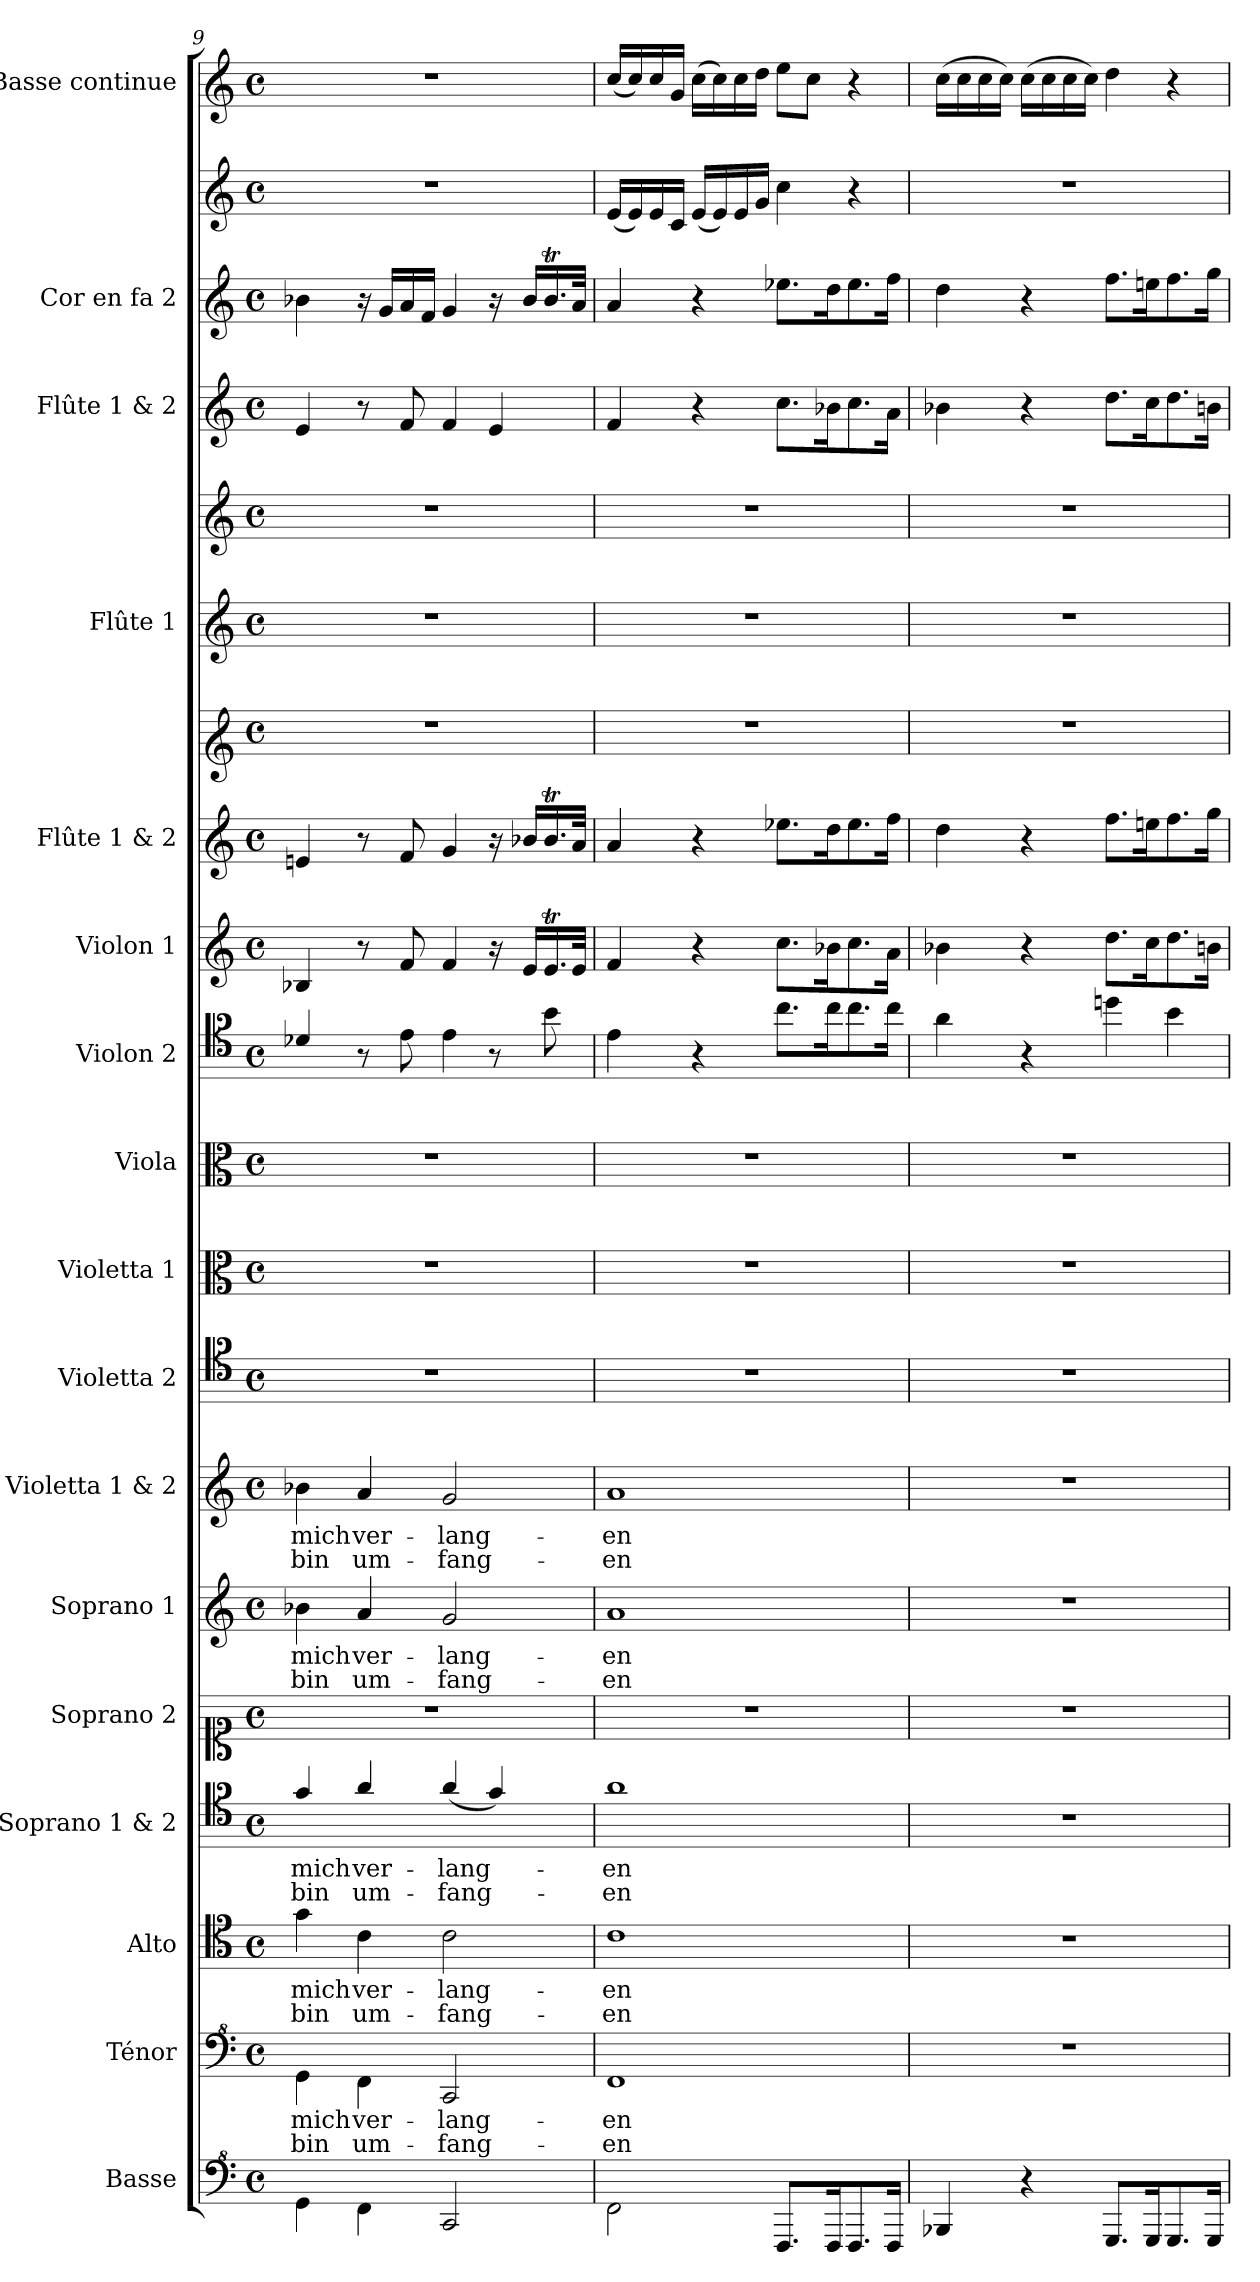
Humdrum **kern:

**kern	**kern	**text	**text	**kern	**text	**text	**kern	**text	**text	**kern	**kern	**text	**text	**kern	**text	**text	**kern	**kern	**kern	**kern	**kern	**kern	**kern	**kern	**kern	**kern	**kern	**kern	**kern
*part17	*part16	*part16	*part16	*part15	*part15	*part15	*part14	*part14	*part14	*part13	*part12	*part12	*part12	*part11	*part11	*part11	*part10	*part9	*part8	*part7	*part6	*part5	*part5	*part4	*part4	*part3	*part2	*part2	*part1
*staff20	*staff19	*staff19	*staff19	*staff18	*staff18	*staff18	*staff17	*staff17	*staff17	*staff16	*staff15	*staff15	*staff15	*staff14	*staff14	*staff14	*staff13	*staff12	*staff11	*staff10	*staff9	*staff8	*staff7	*staff6	*staff5	*staff4	*staff3	*staff2	*staff1
*I"Basse	*I"Ténor	*	*	*I"Alto	*	*	*I"Soprano 1 & 2	*	*	*I"Soprano 2	*I"Soprano 1	*	*	*I"Violetta 1 & 2	*	*	*I"Violetta 2	*I"Violetta 1	*I"Viola	*I"Violon 2	*I"Violon 1	*I"Flûte 1 & 2	*	*I"Flûte 1	*	*I"Flûte 1 & 2	*I"Cor en fa 2	*	*I"Basse continue
*I'Bas	*I'T	*	*	*I'A	*	*	*I'Pno	*	*	*I'S 2	*I'S 1	*	*	*	*	*	*I'Vta 2	*I'Vta 1	*I'Vla	*I'Vln 2	*I'Vln 1	*I'Vln 1	*	*I'Fl 1	*	*	*I'Cor 2	*	*I'BC
*clefF^4	*clefF^4	*	*	*clefC4	*	*	*clefC5	*	*	*clefC1	*clefG2	*	*	*clefG2	*	*	*clefC5	*clefC3	*clefC3	*clefC5	*clefG2	*clefG2	*clefG1	*clefG2	*clefG2	*clefG2	*clefG2	*clefG2	*clefG2
*ITrd7c12	*	*	*	*	*	*	*	*	*	*	*	*	*	*	*	*	*	*	*	*	*	*	*	*	*	*	*	*ITrd4c7	*ITrd4c7
*k[]	*k[]	*	*	*k[]	*	*	*k[]	*	*	*k[]	*k[]	*	*	*k[]	*	*	*k[]	*k[]	*k[]	*k[]	*k[]	*k[]	*k[]	*k[]	*k[]	*k[]	*k[]	*k[b-]	*k[b-]
*C:	*C:	*	*	*C:	*	*	*C:	*	*	*C:	*C:	*	*	*C:	*	*	*C:	*C:	*C:	*C:	*C:	*C:	*C:	*C:	*C:	*C:	*C:	*F:	*F:
*M4/4	*M4/4	*	*	*M4/4	*	*	*M4/4	*	*	*M4/4	*M4/4	*	*	*M4/4	*	*	*M4/4	*M4/4	*M4/4	*M4/4	*M4/4	*M4/4	*M4/4	*M4/4	*M4/4	*M4/4	*M4/4	*M4/4	*M4/4
*met(c)	*met(c)	*	*	*met(c)	*	*	*met(c)	*	*	*met(c)	*met(c)	*	*	*met(c)	*	*	*met(c)	*met(c)	*met(c)	*met(c)	*met(c)	*met(c)	*met(c)	*met(c)	*met(c)	*met(c)	*met(c)	*met(c)	*met(c)
=9	=9	=9	=9	=9	=9	=9	=9	=9	=9	=9	=9	=9	=9	=9	=9	=9	=9	=9	=9	=9	=9	=9	=9	=9	=9	=9	=9	=9	=9
*^	*	*	*	*	*	*	*	*	*	*	*	*	*	*	*	*	*	*	*	*	*	*	*	*	*	*	*	*	*
4GG\	2ryy	4G\	mich	bin	4g\	mich	bin	4e/	mich	bin	1r	4b-\	mich	bin	4b-\	mich	bin	1r	1r	1r	4B-/	4B-/	4eni/	1r	1r	1r	4e/	4b-\	1r	1r
4FF\	.	4F\	ver-	um-	4c\	ver-	um-	4f/	ver-	um-	.	4a/	ver-	um-	4a/	ver-	um-	.	.	.	8r	8r	8r	.	.	.	8r	16r	.	.
.	.	.	.	.	.	.	.	.	.	.	.	.	.	.	.	.	.	.	.	.	.	.	.	.	.	.	.	16g/LL	.	.
.	.	.	.	.	.	.	.	.	.	.	.	.	.	.	.	.	.	.	.	.	8c\	8f/	8f/	.	.	.	8f/	16a/	.	.
.	.	.	.	.	.	.	.	.	.	.	.	.	.	.	.	.	.	.	.	.	.	.	.	.	.	.	.	16f/JJ	.	.
2CC/	4ryy	2C/	-lang-	-fang-	2c\	-lang-	-fang-	(<4f/	-lang-	-fang-	.	2g/	-lang-	-fang-	2g/	-lang-	-fang-	.	.	.	4c\	4f/	4g/	.	.	.	4f/	4g/	.	.
.	4ryy	.	.	.	.	.	.	4e/)	.	.	.	.	.	.	.	.	.	.	.	.	8r	16r	16r	.	.	.	4e/	16r	.	.
.	.	.	.	.	.	.	.	.	.	.	.	.	.	.	.	.	.	.	.	.	.	16e/LL	16b-/LL	.	.	.	.	16b-/LL	.	.
.	.	.	.	.	.	.	.	.	.	.	.	.	.	.	.	.	.	.	.	.	8g\	16.et/	16.b-T/	.	.	.	.	16.b-T/	.	.
.	.	.	.	.	.	.	.	.	.	.	.	.	.	.	.	.	.	.	.	.	.	32e/JJk	32a/JJk	.	.	.	.	32a/JJk	.	.
*v	*v	*	*	*	*	*	*	*	*	*	*	*	*	*	*	*	*	*	*	*	*	*	*	*	*	*	*	*	*	*
!!LO:PB:g=z
=10	=10	=10	=10	=10	=10	=10	=10	=10	=10	=10	=10	=10	=10	=10	=10	=10	=10	=10	=10	=10	=10	=10	=10	=10	=10	=10	=10	=10	=10
2FF\	1F	-en	-en	1c	-en	-en	1f	-en	-en	1r	1a	-en	-en	1a	-en	-en	1r	1r	1r	4c\	4f/	4a/	1r	1r	1r	4f/	4a/	(<16A/LL	(<16f/LL
.	.	.	.	.	.	.	.	.	.	.	.	.	.	.	.	.	.	.	.	.	.	.	.	.	.	.	.	16A/)	16f/)
.	.	.	.	.	.	.	.	.	.	.	.	.	.	.	.	.	.	.	.	.	.	.	.	.	.	.	.	16A/	16f/
.	.	.	.	.	.	.	.	.	.	.	.	.	.	.	.	.	.	.	.	.	.	.	.	.	.	.	.	16F/JJ	16c/JJ
.	.	.	.	.	.	.	.	.	.	.	.	.	.	.	.	.	.	.	.	4r	4r	4r	.	.	.	4r	4r	(<16A/LL	(>16f\LL
.	.	.	.	.	.	.	.	.	.	.	.	.	.	.	.	.	.	.	.	.	.	.	.	.	.	.	.	16A/)	16f\)
.	.	.	.	.	.	.	.	.	.	.	.	.	.	.	.	.	.	.	.	.	.	.	.	.	.	.	.	16A/	16f\
.	.	.	.	.	.	.	.	.	.	.	.	.	.	.	.	.	.	.	.	.	.	.	.	.	.	.	.	16c/JJ	16g\JJ
8.FFF/L	.	.	.	.	.	.	.	.	.	.	.	.	.	.	.	.	.	.	.	8.a\L	8.cc\L	8.ee-X\L	.	.	.	8.cc\L	8.ee-X\L	4f\	8a\L
.	.	.	.	.	.	.	.	.	.	.	.	.	.	.	.	.	.	.	.	.	.	.	.	.	.	.	.	.	8f\J
16FFF/k	.	.	.	.	.	.	.	.	.	.	.	.	.	.	.	.	.	.	.	16a\k	16b-\k	16dd\k	.	.	.	16b-\k	16dd\k	.	.
8.FFF/	.	.	.	.	.	.	.	.	.	.	.	.	.	.	.	.	.	.	.	8.a\	8.cc\	8.ee-\	.	.	.	8.cc\	8.ee-\	4r	4r
16FFF/Jk	.	.	.	.	.	.	.	.	.	.	.	.	.	.	.	.	.	.	.	16a\Jk	16a\Jk	16ff\Jk	.	.	.	16a\Jk	16ff\Jk	.	.
=11	=11	=11	=11	=11	=11	=11	=11	=11	=11	=11	=11	=11	=11	=11	=11	=11	=11	=11	=11	=11	=11	=11	=11	=11	=11	=11	=11	=11	=11
4BBB-/	1r	.	.	1r	.	.	1r	.	.	1r	1r	.	.	1r	.	.	1r	1r	1r	4f\	4b-\	4dd\	1r	1r	1r	4b-\	4dd\	1r	(>16f\LL
.	.	.	.	.	.	.	.	.	.	.	.	.	.	.	.	.	.	.	.	.	.	.	.	.	.	.	.	.	16f\
.	.	.	.	.	.	.	.	.	.	.	.	.	.	.	.	.	.	.	.	.	.	.	.	.	.	.	.	.	16f\
.	.	.	.	.	.	.	.	.	.	.	.	.	.	.	.	.	.	.	.	.	.	.	.	.	.	.	.	.	16f\JJ)
4r	.	.	.	.	.	.	.	.	.	.	.	.	.	.	.	.	.	.	.	4r	4r	4r	.	.	.	4r	4r	.	(>16f\LL
.	.	.	.	.	.	.	.	.	.	.	.	.	.	.	.	.	.	.	.	.	.	.	.	.	.	.	.	.	16f\
.	.	.	.	.	.	.	.	.	.	.	.	.	.	.	.	.	.	.	.	.	.	.	.	.	.	.	.	.	16f\
.	.	.	.	.	.	.	.	.	.	.	.	.	.	.	.	.	.	.	.	.	.	.	.	.	.	.	.	.	16f\JJ)
8.GGG/L	.	.	.	.	.	.	.	.	.	.	.	.	.	.	.	.	.	.	.	4bn\	8.dd\L	8.ff\L	.	.	.	8.dd\L	8.ff\L	.	4g\
16GGG/k	.	.	.	.	.	.	.	.	.	.	.	.	.	.	.	.	.	.	.	.	16cc\k	16eeni\k	.	.	.	16cc\k	16eeni\k	.	.
8.GGG/	.	.	.	.	.	.	.	.	.	.	.	.	.	.	.	.	.	.	.	4g\	8.dd\	8.ff\	.	.	.	8.dd\	8.ff\	.	4r
16GGG/Jk	.	.	.	.	.	.	.	.	.	.	.	.	.	.	.	.	.	.	.	.	16bn\Jk	16gg\Jk	.	.	.	16bn\Jk	16gg\Jk	.	.
=	=	=	=	=	=	=	=	=	=	=	=	=	=	=	=	=	=	=	=	=	=	=	=	=	=	=	=	=	=
*-	*-	*-	*-	*-	*-	*-	*-	*-	*-	*-	*-	*-	*-	*-	*-	*-	*-	*-	*-	*-	*-	*-	*-	*-	*-	*-	*-	*-	*-
